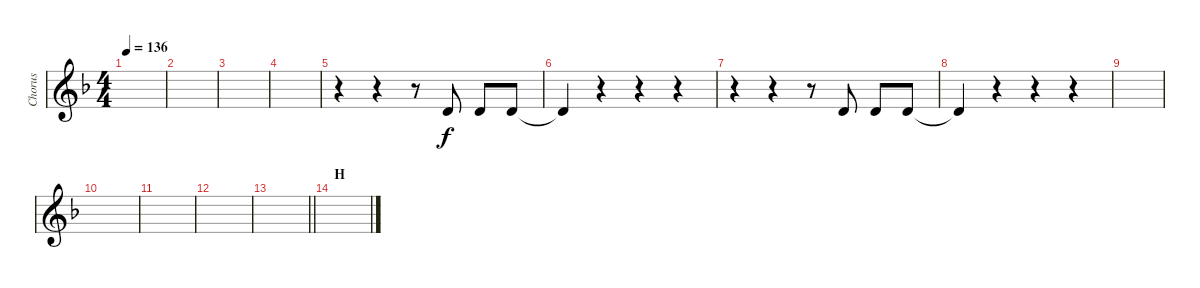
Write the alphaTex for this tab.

\track ("Chorus" "Chorus") {instrument lead6voice}
\staff {score}
\tuning (E4 B3 G3 D3 A2 E2) {hide}
\ts (4 4)
\tempo 136
\clef g2
\ks dminor
|
|
|
|
r.4 r.4 r.8 3.2.8 3.2.8 3.2.8 |
3.2{t}.4 r.4 r.4 r.4 |
r.4 r.4 r.8 3.2.8 3.2.8 3.2.8 |
3.2{t}.4 r.4 r.4 r.4 |
|
|
|
|
\barLineRight lightlight
|
\section ("" "H")
